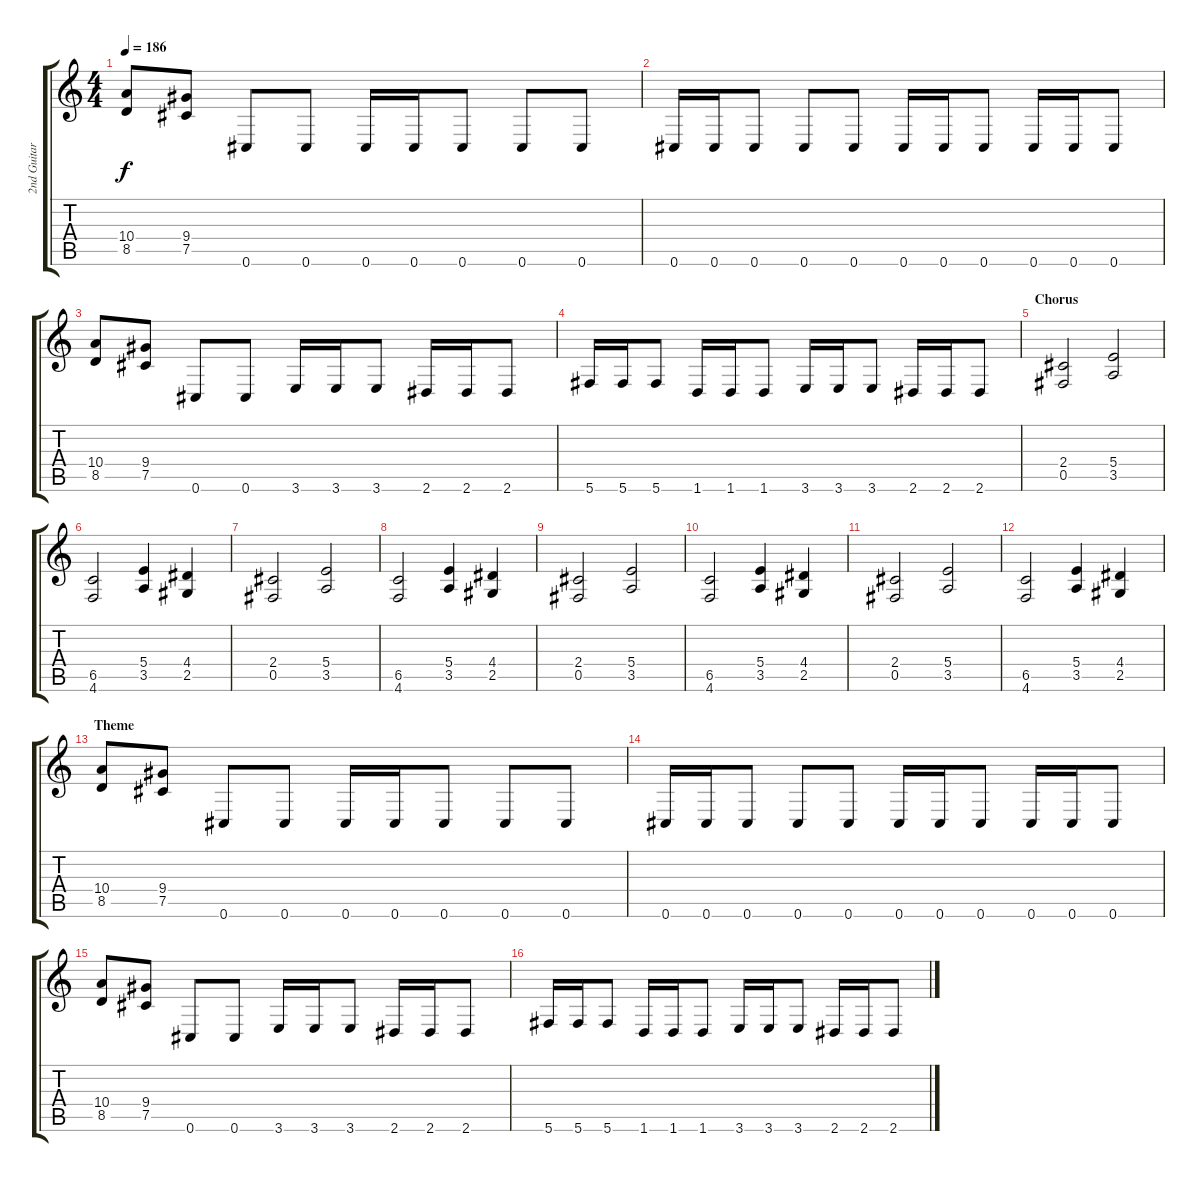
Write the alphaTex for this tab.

\track ("2nd Guitar" "2nd Guitar") {instrument distortionguitar}
\staff {score tabs}
\tuning (Db4 Ab3 E3 B2 Gb2 Db2) {hide}
\ts (4 4)
\tempo 186
\clef g2
\ks c
(10.4 8.5).8{dy f} (9.4 7.5).8 0.6.8 0.6.8 0.6.16 0.6.16 0.6.8 0.6.8 0.6.8 |
0.6.16 0.6.16 0.6.8 0.6.8 0.6.8 0.6.16 0.6.16 0.6.8 0.6.16 0.6.16 0.6.8 |
(10.4 8.5).8 (9.4 7.5).8 0.6.8 0.6.8 3.6.16 3.6.16 3.6.8 2.6.16 2.6.16 2.6.8 |
5.6.16 5.6.16 5.6.8 1.6.16 1.6.16 1.6.8 3.6.16 3.6.16 3.6.8 2.6.16 2.6.16 2.6.8 |
\section ("" "Chorus")
(2.4 0.5).2 (5.4 3.5).2 |
(6.5 4.6).2 (5.4 3.5).4 (4.4 2.5).4 |
(2.4 0.5).2 (5.4 3.5).2 |
(6.5 4.6).2 (5.4 3.5).4 (4.4 2.5).4 |
(2.4 0.5).2 (5.4 3.5).2 |
(6.5 4.6).2 (5.4 3.5).4 (4.4 2.5).4 |
(2.4 0.5).2 (5.4 3.5).2 |
(6.5 4.6).2 (5.4 3.5).4 (4.4 2.5).4 |
\section ("" "Theme")
(10.4 8.5).8 (9.4 7.5).8 0.6.8 0.6.8 0.6.16 0.6.16 0.6.8 0.6.8 0.6.8 |
0.6.16 0.6.16 0.6.8 0.6.8 0.6.8 0.6.16 0.6.16 0.6.8 0.6.16 0.6.16 0.6.8 |
(10.4 8.5).8 (9.4 7.5).8 0.6.8 0.6.8 3.6.16 3.6.16 3.6.8 2.6.16 2.6.16 2.6.8 |
5.6.16 5.6.16 5.6.8 1.6.16 1.6.16 1.6.8 3.6.16 3.6.16 3.6.8 2.6.16 2.6.16 2.6.8
